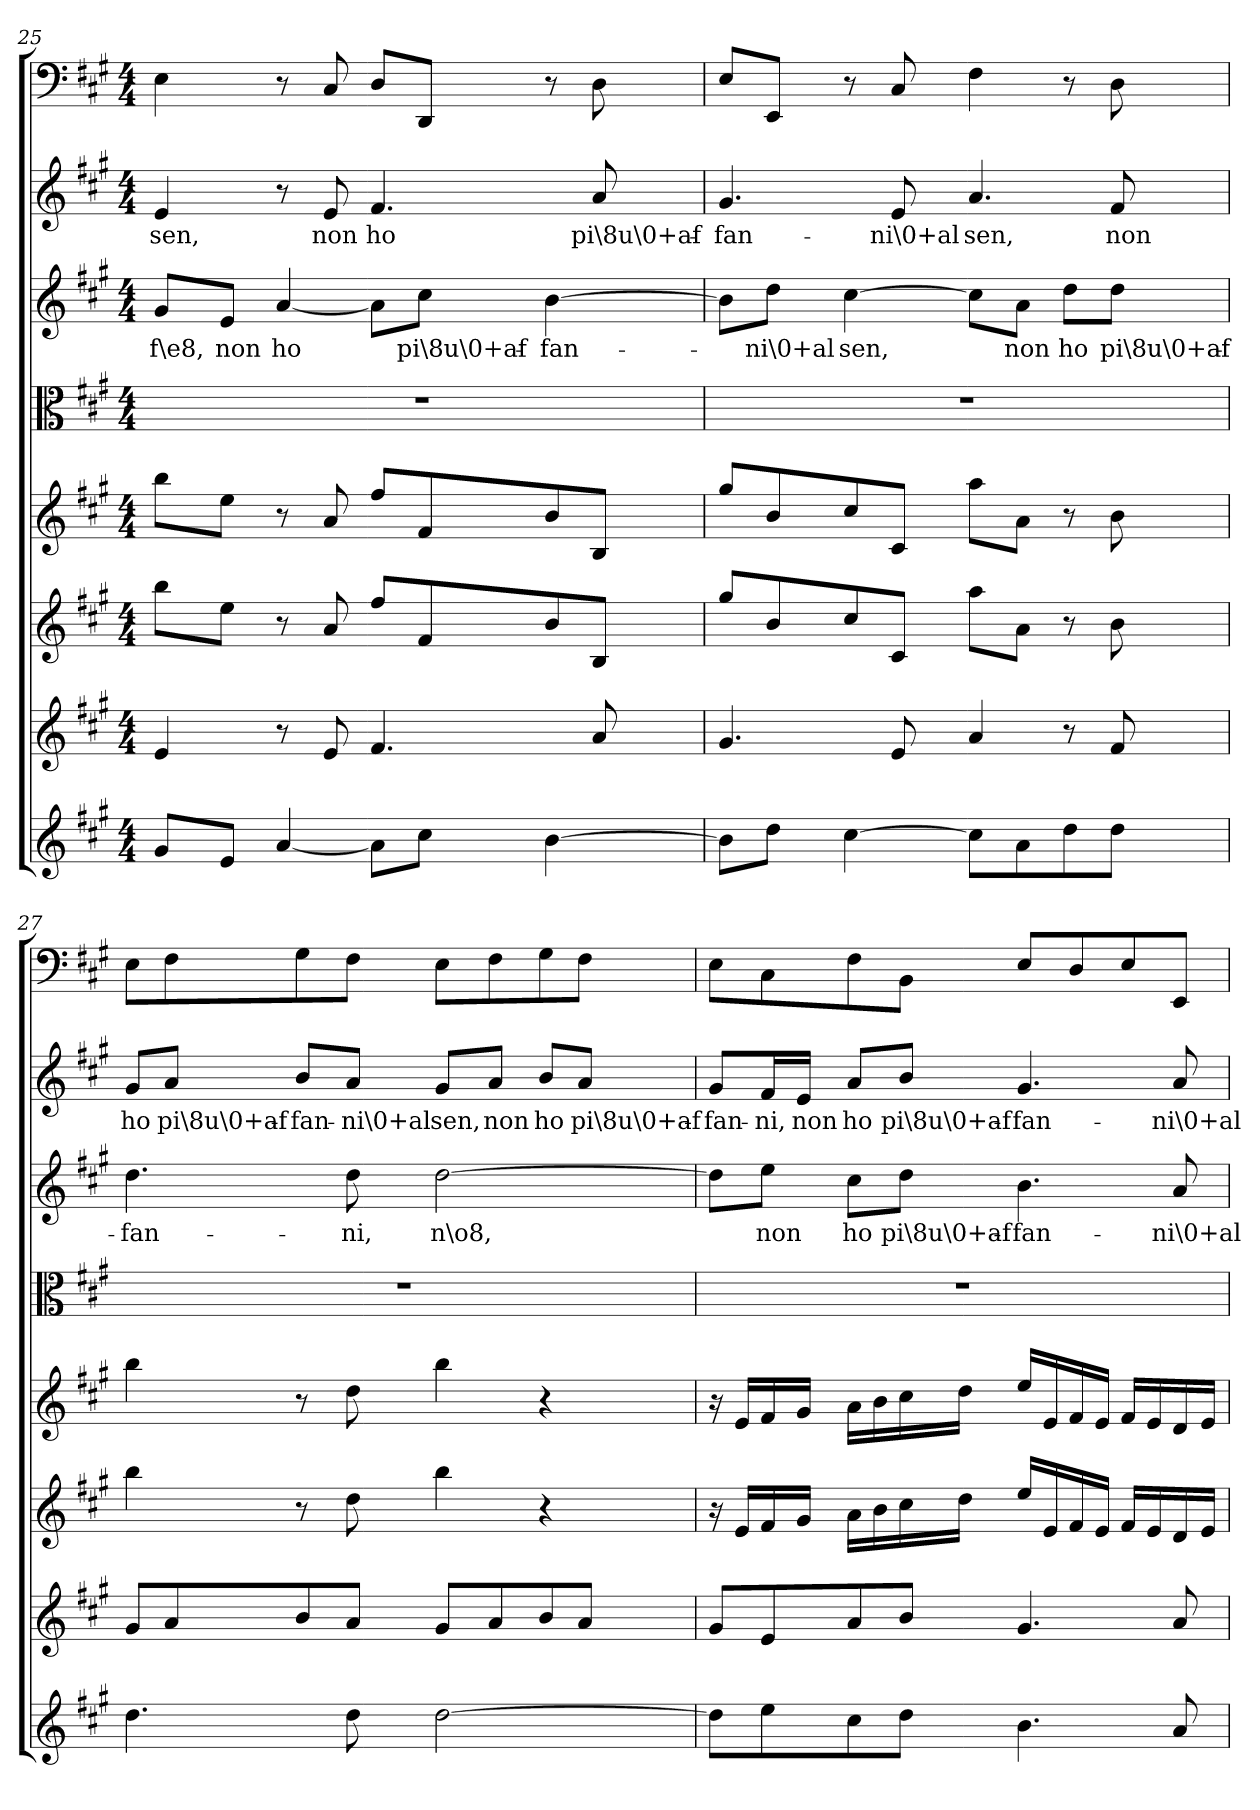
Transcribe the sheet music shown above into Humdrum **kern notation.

**kern	**kern	**kern	**kern	**kern	**kern	**text	**kern	**text	**kern
*part8	*part7	*part6	*part5	*part4	*part3	*part3	*part2	*part2	*part1
*staff8	*staff7	*staff6	*staff5	*staff4	*staff3	*staff3	*staff2	*staff2	*staff1
*clefG2	*clefG2	*clefG2	*clefG2	*clefC3	*clefG2	*	*clefG2	*	*clefF4
*k[f#c#g#]	*k[f#c#g#]	*k[f#c#g#]	*k[f#c#g#]	*k[f#c#g#]	*k[f#c#g#]	*	*k[f#c#g#]	*	*k[f#c#g#]
*A:	*A:	*A:	*A:	*A:	*A:	*	*A:	*	*A:
*M4/4	*M4/4	*M4/4	*M4/4	*M4/4	*M4/4	*	*M4/4	*	*M4/4
=25	=25	=25	=25	=25	=25	=25	=25	=25	=25
8g#/L	4e/	8bb\L	8bb\L	1r	8g#/L	f\e8,	4e/	sen,	4E\
8e/J	.	8ee\J	8ee\J	.	8e/J	non	.	.	.
[4a/	8r	8r	8r	.	[4a/	ho	8r	.	8r
.	8e/	8a/	8a/	.	.	.	8e/	non	8C#/
8a\L]	4.f#/	8ff#/L	8ff#/L	.	8a\L]	.	4.f#/	ho	8D/L
8cc#\J	.	8f#/	8f#/	.	8cc#\J	pi\8u\0+af-	.	.	8DD/J
[4b\	.	8b/	8b/	.	[4b\	-fan-	.	.	8r
.	8a/	8B/J	8B/J	.	.	.	8a/	pi\8u\0+af-	8D\
=26	=26	=26	=26	=26	=26	=26	=26	=26	=26
8b\L]	4.g#/	8gg#/L	8gg#/L	1r	8b\L]	.	4.g#/	-fan-	8E/L
8dd\J	.	8b/	8b/	.	8dd\J	-ni\0+al	.	.	8EE/J
[4cc#\	.	8cc#/	8cc#/	.	[4cc#\	sen,	.	.	8r
.	8e/	8c#/J	8c#/J	.	.	.	8e/	-ni\0+al	8C#/
8cc#\L]	4a/	8aa\L	8aa\L	.	8cc#\L]	.	4.a/	sen,	4F#\
8a\	.	8a\J	8a\J	.	8a\J	non	.	.	.
8dd\	8r	8r	8r	.	8dd\L	ho	.	.	8r
8dd\J	8f#/	8b\	8b\	.	8dd\J	pi\8u\0+af-	8f#/	non	8D\
=27	=27	=27	=27	=27	=27	=27	=27	=27	=27
4.dd\	8g#/L	4bb\	4bb\	1r	4.dd\	-fan-	8g#/L	ho	8E\L
.	8a/	.	.	.	.	.	8a/J	pi\8u\0+af-	8F#\
.	8b/	8r	8r	.	.	.	8b/L	-fan-	8G#\
8dd\	8a/J	8dd\	8dd\	.	8dd\	-ni,	8a/J	-ni\0+al	8F#\J
[2dd\	8g#/L	4bb\	4bb\	.	[2dd\	n\o8,	8g#/L	sen,	8E\L
.	8a/	.	.	.	.	.	8a/J	non	8F#\
.	8b/	4r	4r	.	.	.	8b/L	ho	8G#\
.	8a/J	.	.	.	.	.	8a/J	pi\8u\0+af-	8F#\J
=28	=28	=28	=28	=28	=28	=28	=28	=28	=28
8dd\L]	8g#/L	16r	16r	1r	8dd\L]	.	8g#/L	-fan-	8E\L
.	.	16e/LL	16e/LL	.	.	.	.	.	.
8ee\	8e/	16f#/	16f#/	.	8ee\J	non	16f#/L	-ni,	8C#\
.	.	16g#/JJ	16g#/JJ	.	.	.	16e/JJ	non	.
8cc#\	8a/	16a\LL	16a\LL	.	8cc#\L	ho	8a/L	ho	8F#\
.	.	16b\	16b\	.	.	.	.	.	.
8dd\J	8b/J	16cc#\	16cc#\	.	8dd\J	pi\8u\0+af-	8b/J	pi\8u\0+af-	8BB\J
.	.	16dd\JJ	16dd\JJ	.	.	.	.	.	.
4.b\	4.g#/	16ee/LL	16ee/LL	.	4.b\	-fan-	4.g#/	-fan-	8E/L
.	.	16e/	16e/	.	.	.	.	.	.
.	.	16f#/	16f#/	.	.	.	.	.	8D/
.	.	16e/JJ	16e/JJ	.	.	.	.	.	.
.	.	16f#/LL	16f#/LL	.	.	.	.	.	8E/
.	.	16e/	16e/	.	.	.	.	.	.
8a/	8a/	16d/	16d/	.	8a/	-ni\0+al	8a/	-ni\0+al	8EE/J
.	.	16e/JJ	16e/JJ	.	.	.	.	.	.
=	=	=	=	=	=	=	=	=	=
*-	*-	*-	*-	*-	*-	*-	*-	*-	*-
